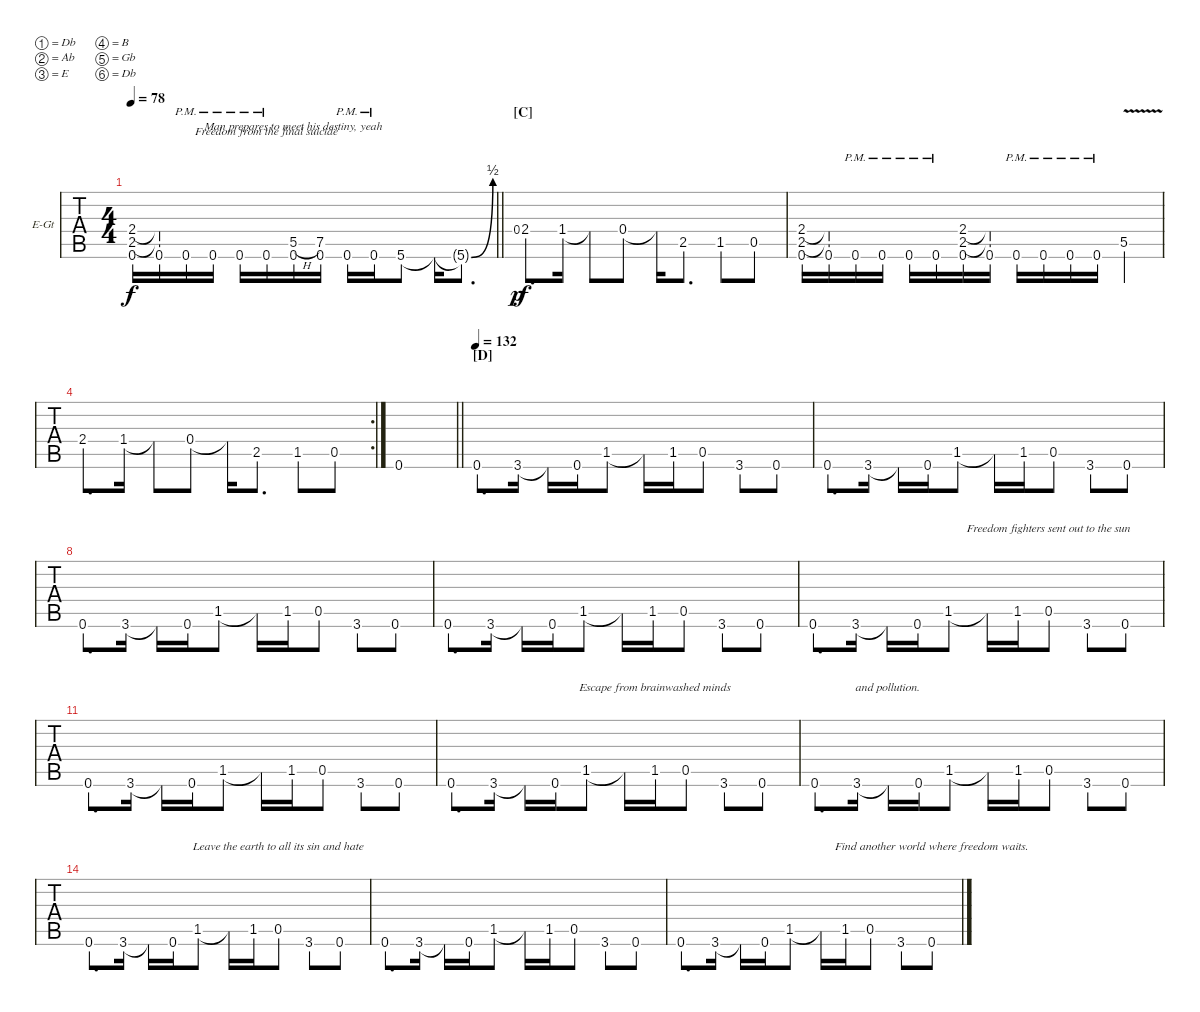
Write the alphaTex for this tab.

\bracketExtendMode nobrackets
\firstSystemTrackNameOrientation horizontal
\otherSystemsTrackNameOrientation horizontal
\defaultBarNumberDisplay FirstOfSystem
\track (" Guitar Down 1.5" "E-Gt") {instrument electricguitarclean}
\staff {tabs}
\tuning (Db4 Ab3 E3 B2 Gb2 Db2)
\ts (4 4)
\tempo 78
\clef g2
\barLineRight lightlight
\ks c#minor
(2.5 0.6 2.4).16{lyrics (0 "") lyrics (1 "") lyrics (2 "") lyrics (3 "") lyrics (4 "") dy f} (2.5{t} 0.6 2.4{t}).16{lyrics (0 "") lyrics (1 "") lyrics (2 "") lyrics (3 "") lyrics (4 "")} 0.6{pm}.16{lyrics (0 "") lyrics (1 "") lyrics (2 "") lyrics (3 "") lyrics (4 "")} 0.6{pm}.16{lyrics (0 "") lyrics (1 "") lyrics (2 "") lyrics (3 "") lyrics (4 "")} 0.6{pm}.16{lyrics (0 "") lyrics (1 "") lyrics (2 "") lyrics (3 "") lyrics (4 "")} 0.6{pm}.16{lyrics (0 "") lyrics (1 "Freedom from the final suicide") lyrics (2 "") lyrics (3 "") lyrics (4 "")} (5.5{h} 0.6).16{lyrics (0 "Man prepares to meet his destiny, yeah") lyrics (1 "") lyrics (2 "") lyrics (3 "") lyrics (4 "")} (7.5 0.6).16 0.6{pm}.16 0.6{pm}.16 5.6.8 5.6{t}.16 5.6{be (bend 0 0 60 2) t}.8{d} |
\section ("C" "")
0.4.8{lyrics (0 "") lyrics (1 "") lyrics (2 "") lyrics (3 "") lyrics (4 "") gr dy p} 2.4.8{d lyrics (0 "") lyrics (1 "") lyrics (2 "") lyrics (3 "") lyrics (4 "") dy f} 1.4.16{lyrics (0 "") lyrics (1 "") lyrics (2 "") lyrics (3 "") lyrics (4 "")} 1.4{t}.8{lyrics (0 "") lyrics (1 "") lyrics (2 "") lyrics (3 "") lyrics (4 "")} 0.4.8{lyrics (0 "") lyrics (1 "") lyrics (2 "") lyrics (3 "") lyrics (4 "")} 0.4{t}.16{lyrics (0 "") lyrics (1 "") lyrics (2 "") lyrics (3 "") lyrics (4 "")} 2.5.8{d lyrics (0 "") lyrics (1 "") lyrics (2 "") lyrics (3 "") lyrics (4 "")} 1.5.8{lyrics (0 "") lyrics (1 "") lyrics (2 "") lyrics (3 "") lyrics (4 "")} 0.5.8 |
(2.5 0.6 2.4).16{lyrics (0 "") lyrics (1 "") lyrics (2 "") lyrics (3 "") lyrics (4 "")} (2.5{t} 0.6 2.4{t}).16{lyrics (0 "") lyrics (1 "") lyrics (2 "") lyrics (3 "") lyrics (4 "")} 0.6{pm}.16{lyrics (0 "") lyrics (1 "") lyrics (2 "") lyrics (3 "") lyrics (4 "")} 0.6{pm}.16{lyrics (0 "") lyrics (1 "") lyrics (2 "") lyrics (3 "") lyrics (4 "")} 0.6{pm}.16{lyrics (0 "") lyrics (1 "") lyrics (2 "") lyrics (3 "") lyrics (4 "")} 0.6{pm}.16{lyrics (0 "") lyrics (1 "") lyrics (2 "") lyrics (3 "") lyrics (4 "")} (2.5 0.6 2.4).16{lyrics (0 "") lyrics (1 "") lyrics (2 "") lyrics (3 "") lyrics (4 "")} (2.5{t} 0.6 2.4{t}).16{lyrics (0 "") lyrics (1 "") lyrics (2 "") lyrics (3 "") lyrics (4 "")} 0.6{pm}.16 0.6{pm}.16 0.6{pm}.16 0.6{pm}.16 5.5{v}.4 |
\rc 2
2.4.8{d lyrics (0 "") lyrics (1 "") lyrics (2 "") lyrics (3 "") lyrics (4 "")} 1.4.16{lyrics (0 "") lyrics (1 "") lyrics (2 "") lyrics (3 "") lyrics (4 "")} 1.4{t}.8{lyrics (0 "") lyrics (1 "") lyrics (2 "") lyrics (3 "") lyrics (4 "")} 0.4.8{lyrics (0 "") lyrics (1 "") lyrics (2 "") lyrics (3 "") lyrics (4 "")} 0.4{t}.16{lyrics (0 "") lyrics (1 "") lyrics (2 "") lyrics (3 "") lyrics (4 "")} 2.5.8{d lyrics (0 "") lyrics (1 "") lyrics (2 "") lyrics (3 "") lyrics (4 "")} 1.5.8{lyrics (0 "") lyrics (1 "") lyrics (2 "") lyrics (3 "") lyrics (4 "")} 0.5.8{lyrics (0 "") lyrics (1 "") lyrics (2 "") lyrics (3 "") lyrics (4 "")} |
\barLineRight lightlight
0.6.1{lyrics (0 "") lyrics (1 "") lyrics (2 "") lyrics (3 "") lyrics (4 "")} |
\section ("D" "")
\tempo 132
0.6.8{d lyrics (0 "") lyrics (1 "") lyrics (2 "") lyrics (3 "") lyrics (4 "")} 3.6.16{lyrics (0 "") lyrics (1 "") lyrics (2 "") lyrics (3 "") lyrics (4 "")} 3.6{t}.16{lyrics (0 "") lyrics (1 "") lyrics (2 "") lyrics (3 "") lyrics (4 "")} 0.6.16{lyrics (0 "") lyrics (1 "") lyrics (2 "") lyrics (3 "") lyrics (4 "")} 1.5.8{lyrics (0 "") lyrics (1 "") lyrics (2 "") lyrics (3 "") lyrics (4 "")} 1.5{t}.16{lyrics (0 "") lyrics (1 "") lyrics (2 "") lyrics (3 "") lyrics (4 "")} 1.5.16{lyrics (0 "") lyrics (1 "") lyrics (2 "") lyrics (3 "") lyrics (4 "")} 0.5.8{lyrics (0 "") lyrics (1 "") lyrics (2 "") lyrics (3 "") lyrics (4 "")} 3.6.8 0.6.8 |
0.6.8{d lyrics (0 "") lyrics (1 "") lyrics (2 "") lyrics (3 "") lyrics (4 "")} 3.6.16{lyrics (0 "") lyrics (1 "") lyrics (2 "") lyrics (3 "") lyrics (4 "")} 3.6{t}.16{lyrics (0 "") lyrics (1 "") lyrics (2 "") lyrics (3 "") lyrics (4 "")} 0.6.16{lyrics (0 "") lyrics (1 "") lyrics (2 "") lyrics (3 "") lyrics (4 "")} 1.5.8{lyrics (0 "") lyrics (1 "") lyrics (2 "") lyrics (3 "") lyrics (4 "")} 1.5{t}.16{lyrics (0 "") lyrics (1 "") lyrics (2 "") lyrics (3 "") lyrics (4 "")} 1.5.16{lyrics (0 "") lyrics (1 "") lyrics (2 "") lyrics (3 "") lyrics (4 "")} 0.5.8{lyrics (0 "") lyrics (1 "") lyrics (2 "") lyrics (3 "") lyrics (4 "")} 3.6.8 0.6.8 |
0.6.8{d lyrics (0 "") lyrics (1 "") lyrics (2 "") lyrics (3 "") lyrics (4 "")} 3.6.16{lyrics (0 "") lyrics (1 "") lyrics (2 "") lyrics (3 "") lyrics (4 "")} 3.6{t}.16{lyrics (0 "") lyrics (1 "") lyrics (2 "") lyrics (3 "") lyrics (4 "")} 0.6.16{lyrics (0 "") lyrics (1 "") lyrics (2 "") lyrics (3 "") lyrics (4 "")} 1.5.8{lyrics (0 "") lyrics (1 "") lyrics (2 "") lyrics (3 "") lyrics (4 "")} 1.5{t}.16{lyrics (0 "") lyrics (1 "") lyrics (2 "") lyrics (3 "") lyrics (4 "")} 1.5.16{lyrics (0 "") lyrics (1 "") lyrics (2 "") lyrics (3 "") lyrics (4 "")} 0.5.8{lyrics (0 "") lyrics (1 "") lyrics (2 "") lyrics (3 "") lyrics (4 "")} 3.6.8 0.6.8 |
0.6.8{d lyrics (0 "") lyrics (1 "") lyrics (2 "") lyrics (3 "") lyrics (4 "")} 3.6.16{lyrics (0 "") lyrics (1 "") lyrics (2 "") lyrics (3 "") lyrics (4 "")} 3.6{t}.16{lyrics (0 "") lyrics (1 "") lyrics (2 "") lyrics (3 "") lyrics (4 "")} 0.6.16{lyrics (0 "") lyrics (1 "") lyrics (2 "") lyrics (3 "") lyrics (4 "")} 1.5.8{lyrics (0 "") lyrics (1 "") lyrics (2 "") lyrics (3 "") lyrics (4 "")} 1.5{t}.16{lyrics (0 "") lyrics (1 "") lyrics (2 "") lyrics (3 "") lyrics (4 "")} 1.5.16{lyrics (0 "") lyrics (1 "") lyrics (2 "") lyrics (3 "") lyrics (4 "")} 0.5.8{lyrics (0 "") lyrics (1 "") lyrics (2 "") lyrics (3 "") lyrics (4 "")} 3.6.8 0.6.8 |
0.6.8{d lyrics (0 "") lyrics (1 "") lyrics (2 "") lyrics (3 "") lyrics (4 "")} 3.6.16{lyrics (0 "") lyrics (1 "") lyrics (2 "") lyrics (3 "") lyrics (4 "")} 3.6{t}.16{lyrics (0 "") lyrics (1 "") lyrics (2 "") lyrics (3 "") lyrics (4 "")} 0.6.16{lyrics (0 "") lyrics (1 "") lyrics (2 "") lyrics (3 "") lyrics (4 "")} 1.5.8{lyrics (0 "") lyrics (1 "") lyrics (2 "") lyrics (3 "") lyrics (4 "")} 1.5{t}.16{lyrics (0 "") lyrics (1 "") lyrics (2 "") lyrics (3 "") lyrics (4 "")} 1.5.16{lyrics (0 "") lyrics (1 "") lyrics (2 "") lyrics (3 "") lyrics (4 "")} 0.5.8{lyrics (0 "") lyrics (1 "") lyrics (2 "Freedom fighters sent out to the sun") lyrics (3 "") lyrics (4 "")} 3.6.8{lyrics (0 "") lyrics (1 "") lyrics (2 "") lyrics (3 "") lyrics (4 "")} 0.6.8{lyrics (0 "") lyrics (1 "") lyrics (2 "") lyrics (3 "") lyrics (4 "")} |
0.6.8{d lyrics (0 "") lyrics (1 "") lyrics (2 "") lyrics (3 "") lyrics (4 "")} 3.6.16{lyrics (0 "") lyrics (1 "") lyrics (2 "") lyrics (3 "") lyrics (4 "")} 3.6{t}.16{lyrics (0 "") lyrics (1 "") lyrics (2 "") lyrics (3 "") lyrics (4 "")} 0.6.16{lyrics (0 "") lyrics (1 "") lyrics (2 "") lyrics (3 "") lyrics (4 "")} 1.5.8{lyrics (0 "") lyrics (1 "") lyrics (2 "") lyrics (3 "") lyrics (4 "")} 1.5{t}.16{lyrics (0 "") lyrics (1 "") lyrics (2 "") lyrics (3 "") lyrics (4 "")} 1.5.16{lyrics (0 "") lyrics (1 "") lyrics (2 "") lyrics (3 "") lyrics (4 "")} 0.5.8{lyrics (0 "") lyrics (1 "") lyrics (2 "") lyrics (3 "") lyrics (4 "")} 3.6.8{lyrics (0 "") lyrics (1 "") lyrics (2 "") lyrics (3 "") lyrics (4 "")} 0.6.8{lyrics (0 "") lyrics (1 "") lyrics (2 "") lyrics (3 "") lyrics (4 "")} |
0.6.8{d lyrics (0 "") lyrics (1 "") lyrics (2 "") lyrics (3 "") lyrics (4 "")} 3.6.16{lyrics (0 "") lyrics (1 "") lyrics (2 "") lyrics (3 "") lyrics (4 "")} 3.6{t}.16{lyrics (0 "") lyrics (1 "") lyrics (2 "") lyrics (3 "") lyrics (4 "")} 0.6.16{lyrics (0 "") lyrics (1 "") lyrics (2 "") lyrics (3 "") lyrics (4 "")} 1.5.8{lyrics (0 "") lyrics (1 "") lyrics (2 "") lyrics (3 "") lyrics (4 "")} 1.5{t}.16{lyrics (0 "") lyrics (1 "") lyrics (2 "") lyrics (3 "") lyrics (4 "")} 1.5.16{lyrics (0 "") lyrics (1 "") lyrics (2 "Escape from brainwashed minds ") lyrics (3 "") lyrics (4 "")} 0.5.8{lyrics (0 "") lyrics (1 "") lyrics (2 "") lyrics (3 "") lyrics (4 "")} 3.6.8{lyrics (0 "") lyrics (1 "") lyrics (2 "") lyrics (3 "") lyrics (4 "")} 0.6.8{lyrics (0 "") lyrics (1 "") lyrics (2 "") lyrics (3 "") lyrics (4 "")} |
0.6.8{d lyrics (0 "") lyrics (1 "") lyrics (2 "") lyrics (3 "") lyrics (4 "")} 3.6.16{lyrics (0 "") lyrics (1 "") lyrics (2 "") lyrics (3 "") lyrics (4 "")} 3.6{t}.16{lyrics (0 "") lyrics (1 "") lyrics (2 "and pollution.") lyrics (3 "") lyrics (4 "")} 0.6.16{lyrics (0 "") lyrics (1 "") lyrics (2 "") lyrics (3 "") lyrics (4 "")} 1.5.8{lyrics (0 "") lyrics (1 "") lyrics (2 "") lyrics (3 "") lyrics (4 "")} 1.5{t}.16{lyrics (0 "") lyrics (1 "") lyrics (2 "") lyrics (3 "") lyrics (4 "")} 1.5.16{lyrics (0 "") lyrics (1 "") lyrics (2 "") lyrics (3 "") lyrics (4 "")} 0.5.8{lyrics (0 "") lyrics (1 "") lyrics (2 "") lyrics (3 "") lyrics (4 "")} 3.6.8{lyrics (0 "") lyrics (1 "") lyrics (2 "") lyrics (3 "") lyrics (4 "")} 0.6.8{lyrics (0 "") lyrics (1 "") lyrics (2 "") lyrics (3 "") lyrics (4 "")} |
0.6.8{d lyrics (0 "") lyrics (1 "") lyrics (2 "") lyrics (3 "") lyrics (4 "")} 3.6.16{lyrics (0 "") lyrics (1 "") lyrics (2 "") lyrics (3 "") lyrics (4 "")} 3.6{t}.16{lyrics (0 "") lyrics (1 "") lyrics (2 "") lyrics (3 "") lyrics (4 "")} 0.6.16{lyrics (0 "") lyrics (1 "") lyrics (2 "") lyrics (3 "") lyrics (4 "")} 1.5.8{lyrics (0 "") lyrics (1 "") lyrics (2 "") lyrics (3 "") lyrics (4 "")} 1.5{t}.16{lyrics (0 "") lyrics (1 "") lyrics (2 "") lyrics (3 "") lyrics (4 "")} 1.5.16{lyrics (0 "") lyrics (1 "") lyrics (2 "") lyrics (3 "") lyrics (4 "")} 0.5.8{lyrics (0 "") lyrics (1 "") lyrics (2 "Leave the earth to all its sin and hate") lyrics (3 "") lyrics (4 "")} 3.6.8{lyrics (0 "") lyrics (1 "") lyrics (2 "") lyrics (3 "") lyrics (4 "")} 0.6.8{lyrics (0 "") lyrics (1 "") lyrics (2 "") lyrics (3 "") lyrics (4 "")} |
0.6.8{d lyrics (0 "") lyrics (1 "") lyrics (2 "") lyrics (3 "") lyrics (4 "")} 3.6.16{lyrics (0 "") lyrics (1 "") lyrics (2 "") lyrics (3 "") lyrics (4 "")} 3.6{t}.16{lyrics (0 "") lyrics (1 "") lyrics (2 "") lyrics (3 "") lyrics (4 "")} 0.6.16{lyrics (0 "") lyrics (1 "") lyrics (2 "") lyrics (3 "") lyrics (4 "")} 1.5.8{lyrics (0 "") lyrics (1 "") lyrics (2 "") lyrics (3 "") lyrics (4 "")} 1.5{t}.16{lyrics (0 "") lyrics (1 "") lyrics (2 "") lyrics (3 "") lyrics (4 "")} 1.5.16{lyrics (0 "") lyrics (1 "") lyrics (2 "") lyrics (3 "") lyrics (4 "")} 0.5.8{lyrics (0 "") lyrics (1 "") lyrics (2 "") lyrics (3 "") lyrics (4 "")} 3.6.8{lyrics (0 "") lyrics (1 "") lyrics (2 "") lyrics (3 "") lyrics (4 "")} 0.6.8{lyrics (0 "") lyrics (1 "") lyrics (2 "") lyrics (3 "") lyrics (4 "")} |
0.6.8{d lyrics (0 "") lyrics (1 "") lyrics (2 "") lyrics (3 "") lyrics (4 "")} 3.6.16{lyrics (0 "") lyrics (1 "") lyrics (2 "") lyrics (3 "") lyrics (4 "")} 3.6{t}.16{lyrics (0 "") lyrics (1 "") lyrics (2 "") lyrics (3 "") lyrics (4 "")} 0.6.16{lyrics (0 "") lyrics (1 "") lyrics (2 "") lyrics (3 "") lyrics (4 "")} 1.5.8{lyrics (0 "") lyrics (1 "") lyrics (2 "") lyrics (3 "") lyrics (4 "")} 1.5{t}.16{lyrics (0 "") lyrics (1 "") lyrics (2 "") lyrics (3 "") lyrics (4 "")} 1.5.16{lyrics (0 "") lyrics (1 "") lyrics (2 "") lyrics (3 "") lyrics (4 "")} 0.5.8{lyrics (0 "") lyrics (1 "") lyrics (2 "") lyrics (3 "") lyrics (4 "")} 3.6.8{lyrics (0 "") lyrics (1 "") lyrics (2 "") lyrics (3 "") lyrics (4 "")} 0.6.8{lyrics (0 "") lyrics (1 "") lyrics (2 "Find another world where freedom waits.") lyrics (3 "") lyrics (4 "")}
